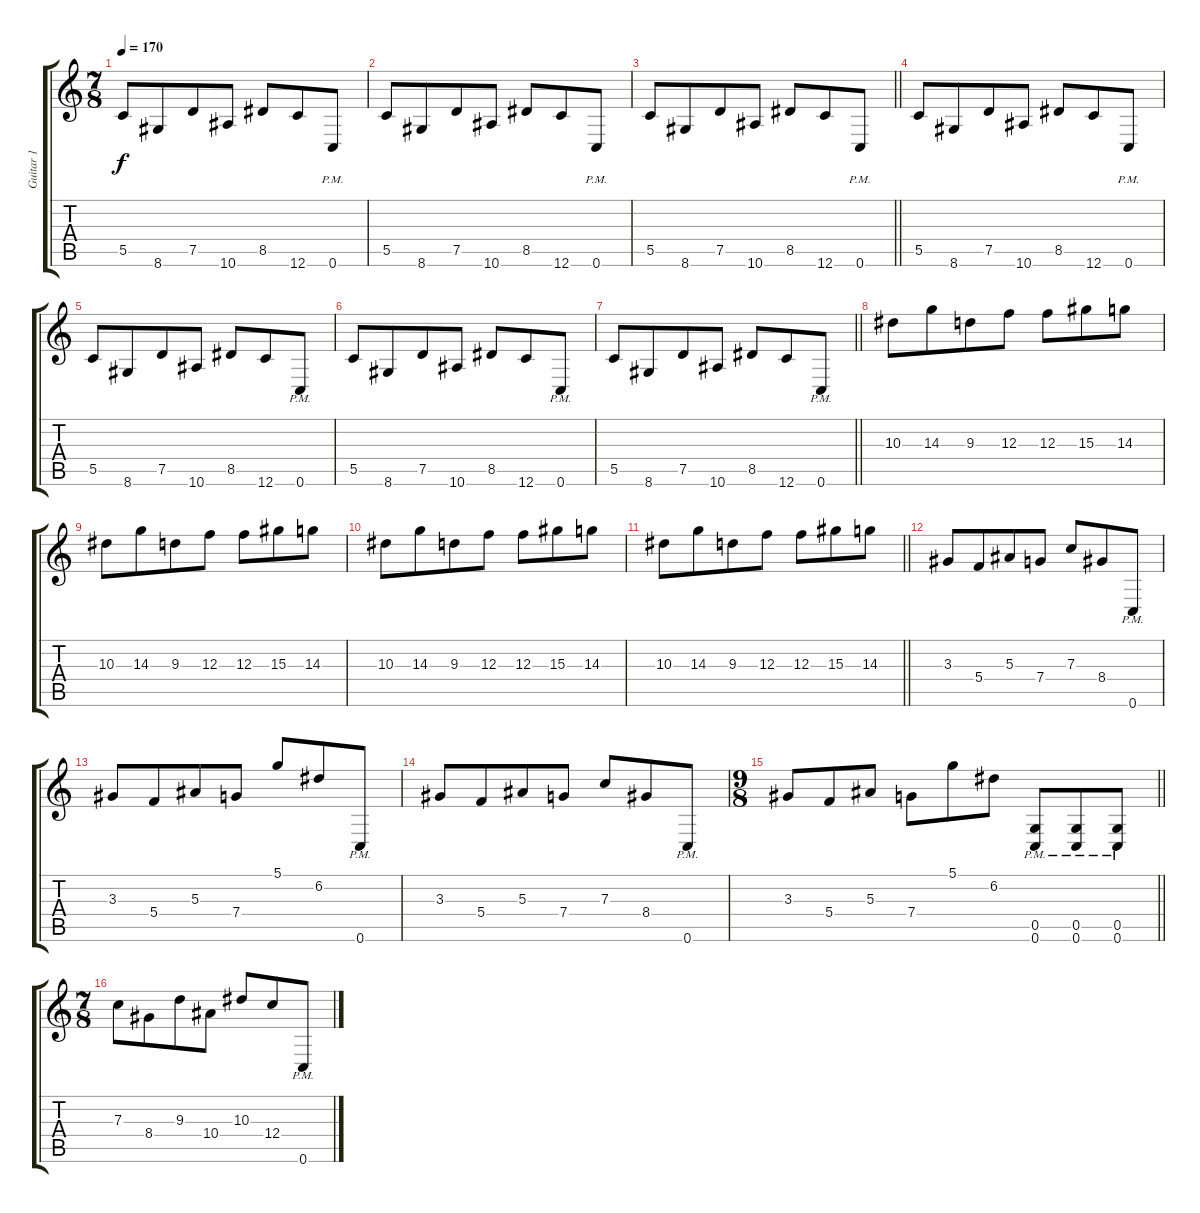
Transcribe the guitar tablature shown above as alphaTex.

\track ("Guitar 1" "Guitar 1") {instrument distortionguitar}
\staff {score tabs}
\tuning (D4 A3 F3 C3 G2 C2) {hide}
\ts (7 8)
\tempo 170
\clef g2
\ks c
5.5.8{dy f} 8.6.8 7.5.8 10.6.8 8.5.8 12.6.8 0.6{pm}.8 |
5.5.8 8.6.8 7.5.8 10.6.8 8.5.8 12.6.8 0.6{pm}.8 |
\barLineRight lightlight
5.5.8 8.6.8 7.5.8 10.6.8 8.5.8 12.6.8 0.6{pm}.8 |
5.5.8 8.6.8 7.5.8 10.6.8 8.5.8 12.6.8 0.6{pm}.8 |
5.5.8 8.6.8 7.5.8 10.6.8 8.5.8 12.6.8 0.6{pm}.8 |
5.5.8 8.6.8 7.5.8 10.6.8 8.5.8 12.6.8 0.6{pm}.8 |
\barLineRight lightlight
5.5.8 8.6.8 7.5.8 10.6.8 8.5.8 12.6.8 0.6{pm}.8 |
10.3.8 14.3.8 9.3.8 12.3.8 12.3.8 15.3.8 14.3.8 |
10.3.8 14.3.8 9.3.8 12.3.8 12.3.8 15.3.8 14.3.8 |
10.3.8 14.3.8 9.3.8 12.3.8 12.3.8 15.3.8 14.3.8 |
\barLineRight lightlight
10.3.8 14.3.8 9.3.8 12.3.8 12.3.8 15.3.8 14.3.8 |
\section ("" "")
3.3.8 5.4.8 5.3.8 7.4.8 7.3.8 8.4.8 0.6{pm}.8 |
3.3.8 5.4.8 5.3.8 7.4.8 5.1.8 6.2.8 0.6{pm}.8 |
3.3.8 5.4.8 5.3.8 7.4.8 7.3.8 8.4.8 0.6{pm}.8 |
\ts (9 8)
\barLineRight lightlight
3.3.8 5.4.8 5.3.8 7.4.8 5.1.8 6.2.8 (0.5{pm} 0.6{pm}).8 (0.5{pm} 0.6{pm}).8 (0.5{pm} 0.6{pm}).8 |
\ts (7 8)
7.3.8 8.4.8 9.3.8 10.4.8 10.3.8 12.4.8 0.6{pm}.8
